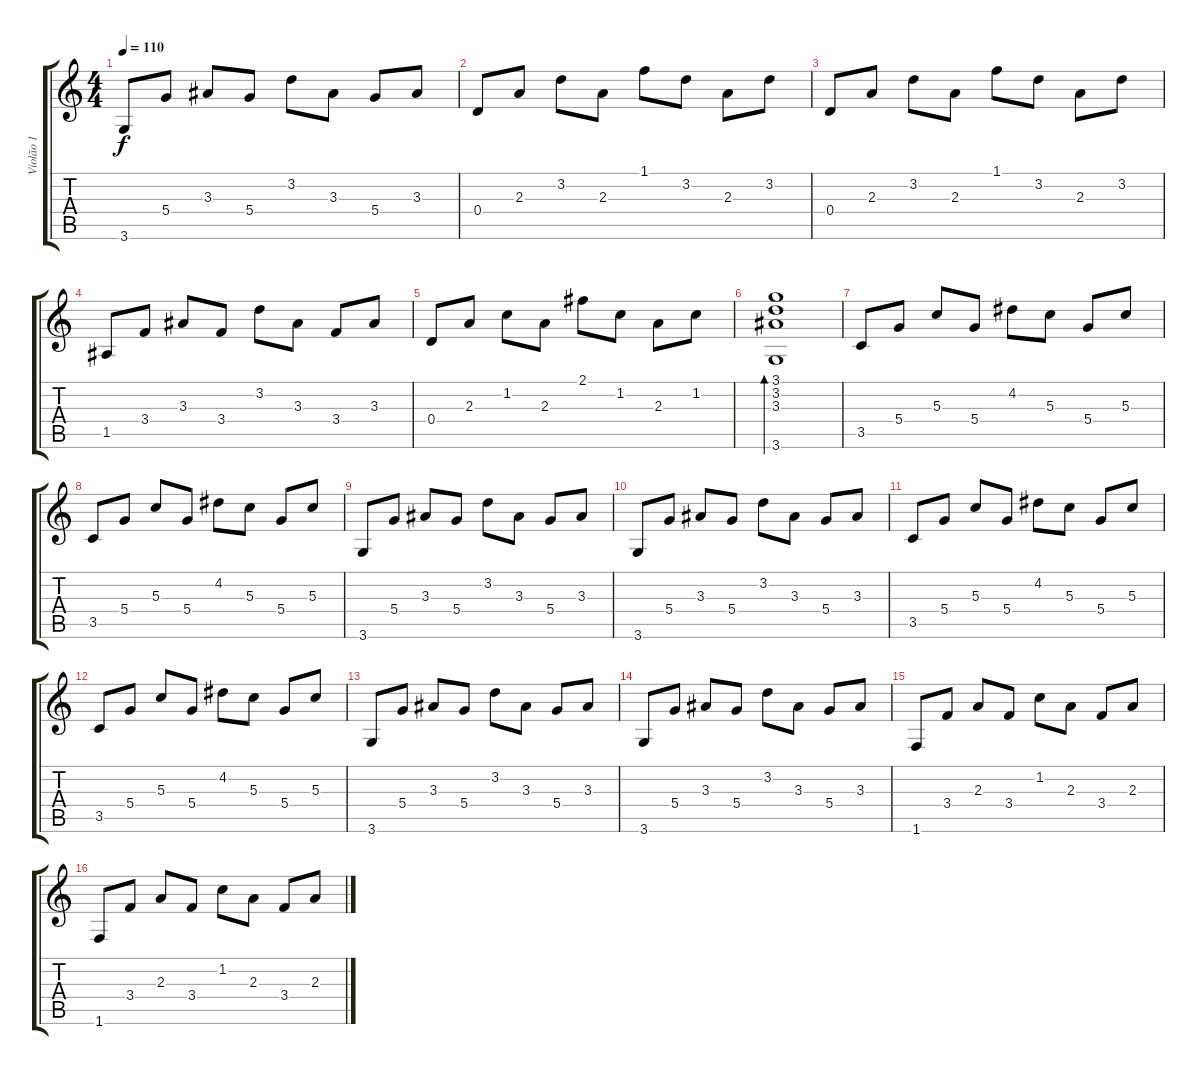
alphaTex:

\track ("Violão 1" "Violão 1") {instrument acousticguitarnylon}
\staff {score tabs}
\tuning (E4 B3 G3 D3 A2 E2) {hide}
\ts (4 4)
\tempo 110
\clef g2
\ks c
3.6.8{dy f} 5.4.8 3.3.8 5.4.8 3.2.8 3.3.8 5.4.8 3.3.8 |
0.4.8 2.3.8 3.2.8 2.3.8 1.1.8 3.2.8 2.3.8 3.2.8 |
0.4.8 2.3.8 3.2.8 2.3.8 1.1.8 3.2.8 2.3.8 3.2.8 |
1.5.8 3.4.8 3.3.8 3.4.8 3.2.8 3.3.8 3.4.8 3.3.8 |
0.4.8 2.3.8 1.2.8 2.3.8 2.1.8 1.2.8 2.3.8 1.2.8 |
(3.1 3.2 3.3 3.6).1{bd 60} |
3.5.8 5.4.8 5.3.8 5.4.8 4.2.8 5.3.8 5.4.8 5.3.8 |
3.5.8 5.4.8 5.3.8 5.4.8 4.2.8 5.3.8 5.4.8 5.3.8 |
3.6.8 5.4.8 3.3.8 5.4.8 3.2.8 3.3.8 5.4.8 3.3.8 |
3.6.8 5.4.8 3.3.8 5.4.8 3.2.8 3.3.8 5.4.8 3.3.8 |
3.5.8 5.4.8 5.3.8 5.4.8 4.2.8 5.3.8 5.4.8 5.3.8 |
3.5.8 5.4.8 5.3.8 5.4.8 4.2.8 5.3.8 5.4.8 5.3.8 |
3.6.8 5.4.8 3.3.8 5.4.8 3.2.8 3.3.8 5.4.8 3.3.8 |
3.6.8 5.4.8 3.3.8 5.4.8 3.2.8 3.3.8 5.4.8 3.3.8 |
1.6.8 3.4.8 2.3.8 3.4.8 1.2.8 2.3.8 3.4.8 2.3.8 |
1.6.8 3.4.8 2.3.8 3.4.8 1.2.8 2.3.8 3.4.8 2.3.8
